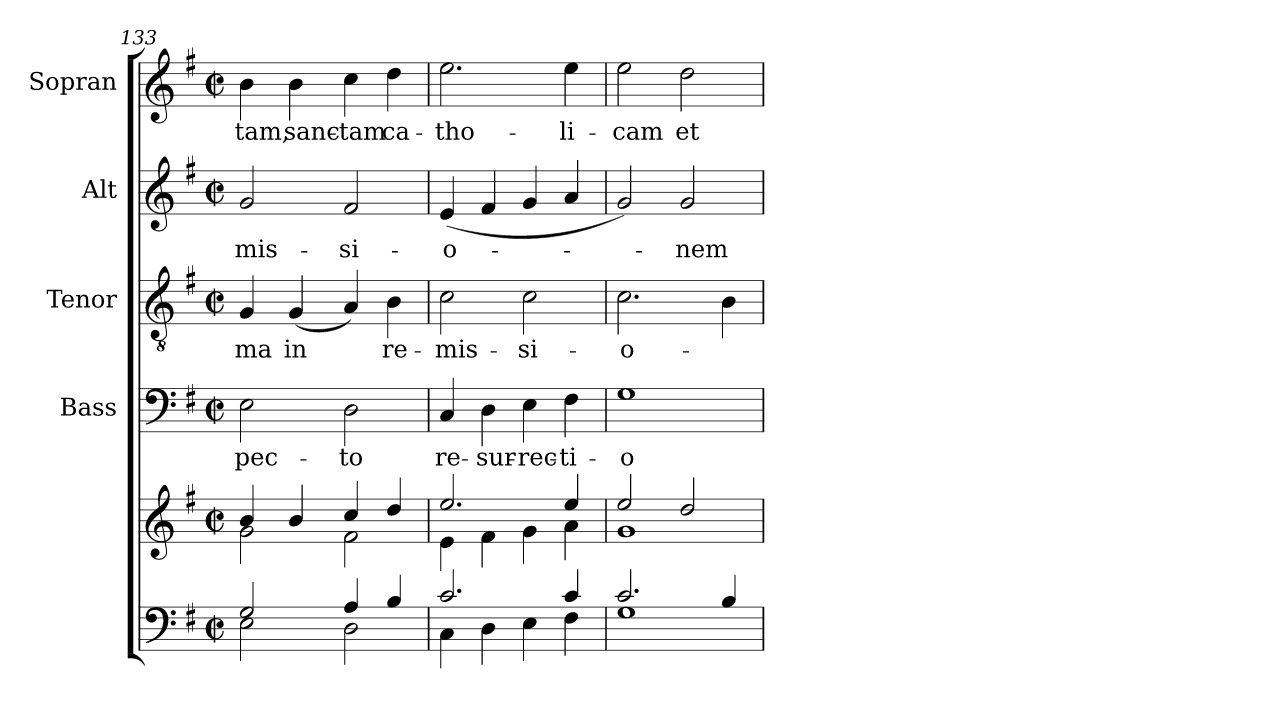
**kern	**kern	**kern	**text	**kern	**text	**kern	**text	**kern	**text
*part5	*part5	*part4	*part4	*part3	*part3	*part2	*part2	*part1	*part1
*staff6	*staff5	*staff4	*staff4	*staff3	*staff3	*staff2	*staff2	*staff1	*staff1
*	*	*I"Bass	*	*I"Tenor	*	*I"Alt	*	*I"Sopran	*
*	*	*I'B	*	*I'T	*	*I'A	*	*I'S	*
*clefF4	*clefG2	*clefF4	*	*clefGv2	*	*clefG2	*	*clefG2	*
*k[f#]	*k[f#]	*k[f#]	*	*k[f#]	*	*k[f#]	*	*k[f#]	*
*G:	*G:	*G:	*	*G:	*	*G:	*	*G:	*
*M2/2	*M2/2	*M2/2	*	*M2/2	*	*M2/2	*	*M2/2	*
*met(c|)	*met(c|)	*met(c|)	*	*met(c|)	*	*met(c|)	*	*met(c|)	*
=133	=133	=133	=133	=133	=133	=133	=133	=133	=133
*^	*^	*	*	*	*	*	*	*	*
!	!	!	!	!	!LO:LY:b	!	!LO:LY:b	!	!LO:LY:b	!	!LO:LY:b
2G/	2E\	4b/	2g\	2E\	-pec-	4G/	-ma	2g/	-mis-	4b\	-tam,
!	!	!	!	!	!	!	!LO:LY:b	!	!	!	!LO:LY:b
.	.	4b/	.	.	.	(<4G/	in	.	.	4b\	sanc-
!	!	!	!	!	!LO:LY:b	!	!	!	!LO:LY:b	!	!LO:LY:b
4A/	2D\	4cc/	2f#\	2D\	-to	4A/)	.	2f#/	-si-	4cc\	-tam
!	!	!	!	!	!	!	!LO:LY:b	!	!	!	!LO:LY:b
4B/	.	4dd/	.	.	.	4B\	re-	.	.	4dd\	ca-
!!LO:LB:g=z
=134	=134	=134	=134	=134	=134	=134	=134	=134	=134	=134	=134
!	!	!	!	!	!LO:LY:b	!	!LO:LY:b	!	!LO:LY:b	!	!LO:LY:b
2.c/	4C\	2.ee/	4e\	4C/	re-	2c\	-mis-	(<4e/	-o-	2.ee\	-tho-
!	!	!	!	!	!LO:LY:b	!	!	!	!	!	!
.	4D\	.	4f#\	4D\	-sur-	.	.	4f#/	.	.	.
!	!	!	!	!	!LO:LY:b	!	!LO:LY:b	!	!	!	!
.	4E\	.	4g\	4E\	-rec-	2c\	-si-	4g/	.	.	.
!	!	!	!	!	!LO:LY:b	!	!	!	!	!	!LO:LY:b
4c/	4F#\	4ee/	4a\	4F#\	-ti-	.	.	4a/	.	4ee\	-li-
=135	=135	=135	=135	=135	=135	=135	=135	=135	=135	=135	=135
!	!	!	!	!	!LO:LY:b	!	!LO:LY:b	!	!	!	!LO:LY:b
2.c/	1G	2ee/	1g	1G	-o-	2.c\	-o-	2g/)	.	2ee\	-cam
!	!	!	!	!	!	!	!	!	!LO:LY:b	!	!LO:LY:b
.	.	2dd/	.	.	.	.	.	2g/	-nem	2dd\	et
4B/	.	.	.	.	.	4B\	.	.	.	.	.
*v	*v	*	*	*	*	*	*	*	*	*	*
*	*v	*v	*	*	*	*	*	*	*	*
=	=	=	=	=	=	=	=	=	=
*-	*-	*-	*-	*-	*-	*-	*-	*-	*-
